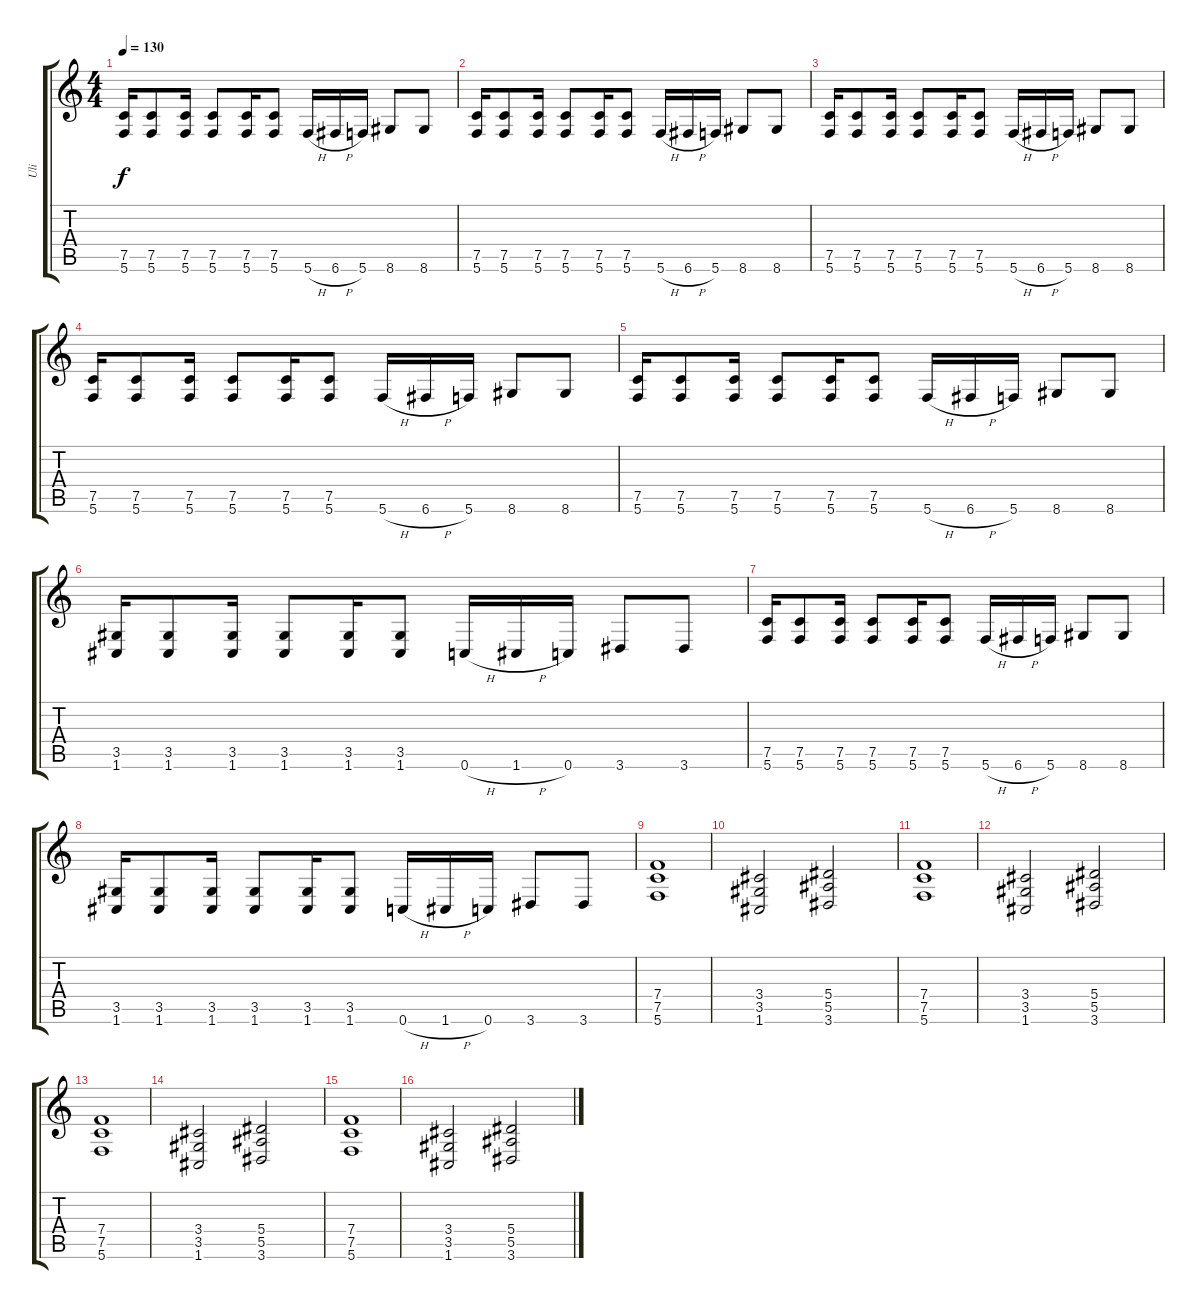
\track ("Uli" "Uli") {instrument distortionguitar}
\staff {score tabs}
\tuning (C4 G3 Eb3 Bb2 F2 C2) {hide}
\ts (4 4)
\tempo 130
\clef g2
\ks c
(7.5 5.6).16{dy f} (7.5 5.6).8 (7.5 5.6).16 (7.5 5.6).8 (7.5 5.6).16 (7.5 5.6).8 5.6{h}.16 6.6{h}.16 5.6.16 8.6.8 8.6.8 |
(7.5 5.6).16 (7.5 5.6).8 (7.5 5.6).16 (7.5 5.6).8 (7.5 5.6).16 (7.5 5.6).8 5.6{h}.16 6.6{h}.16 5.6.16 8.6.8 8.6.8 |
(7.5 5.6).16 (7.5 5.6).8 (7.5 5.6).16 (7.5 5.6).8 (7.5 5.6).16 (7.5 5.6).8 5.6{h}.16 6.6{h}.16 5.6.16 8.6.8 8.6.8 |
(7.5 5.6).16 (7.5 5.6).8 (7.5 5.6).16 (7.5 5.6).8 (7.5 5.6).16 (7.5 5.6).8 5.6{h}.16 6.6{h}.16 5.6.16 8.6.8 8.6.8 |
(7.5 5.6).16 (7.5 5.6).8 (7.5 5.6).16 (7.5 5.6).8 (7.5 5.6).16 (7.5 5.6).8 5.6{h}.16 6.6{h}.16 5.6.16 8.6.8 8.6.8 |
(3.5 1.6).16 (3.5 1.6).8 (3.5 1.6).16 (3.5 1.6).8 (3.5 1.6).16 (3.5 1.6).8 0.6{h}.16 1.6{h}.16 0.6.16 3.6.8 3.6.8 |
(7.5 5.6).16 (7.5 5.6).8 (7.5 5.6).16 (7.5 5.6).8 (7.5 5.6).16 (7.5 5.6).8 5.6{h}.16 6.6{h}.16 5.6.16 8.6.8 8.6.8 |
(3.5 1.6).16 (3.5 1.6).8 (3.5 1.6).16 (3.5 1.6).8 (3.5 1.6).16 (3.5 1.6).8 0.6{h}.16 1.6{h}.16 0.6.16 3.6.8 3.6.8 |
(7.4 7.5 5.6).1 |
(3.4 3.5 1.6).2 (5.4 5.5 3.6).2 |
(7.4 7.5 5.6).1 |
(3.4 3.5 1.6).2 (5.4 5.5 3.6).2 |
(7.4 7.5 5.6).1 |
(3.4 3.5 1.6).2 (5.4 5.5 3.6).2 |
(7.4 7.5 5.6).1 |
(3.4 3.5 1.6).2 (5.4 5.5 3.6).2
